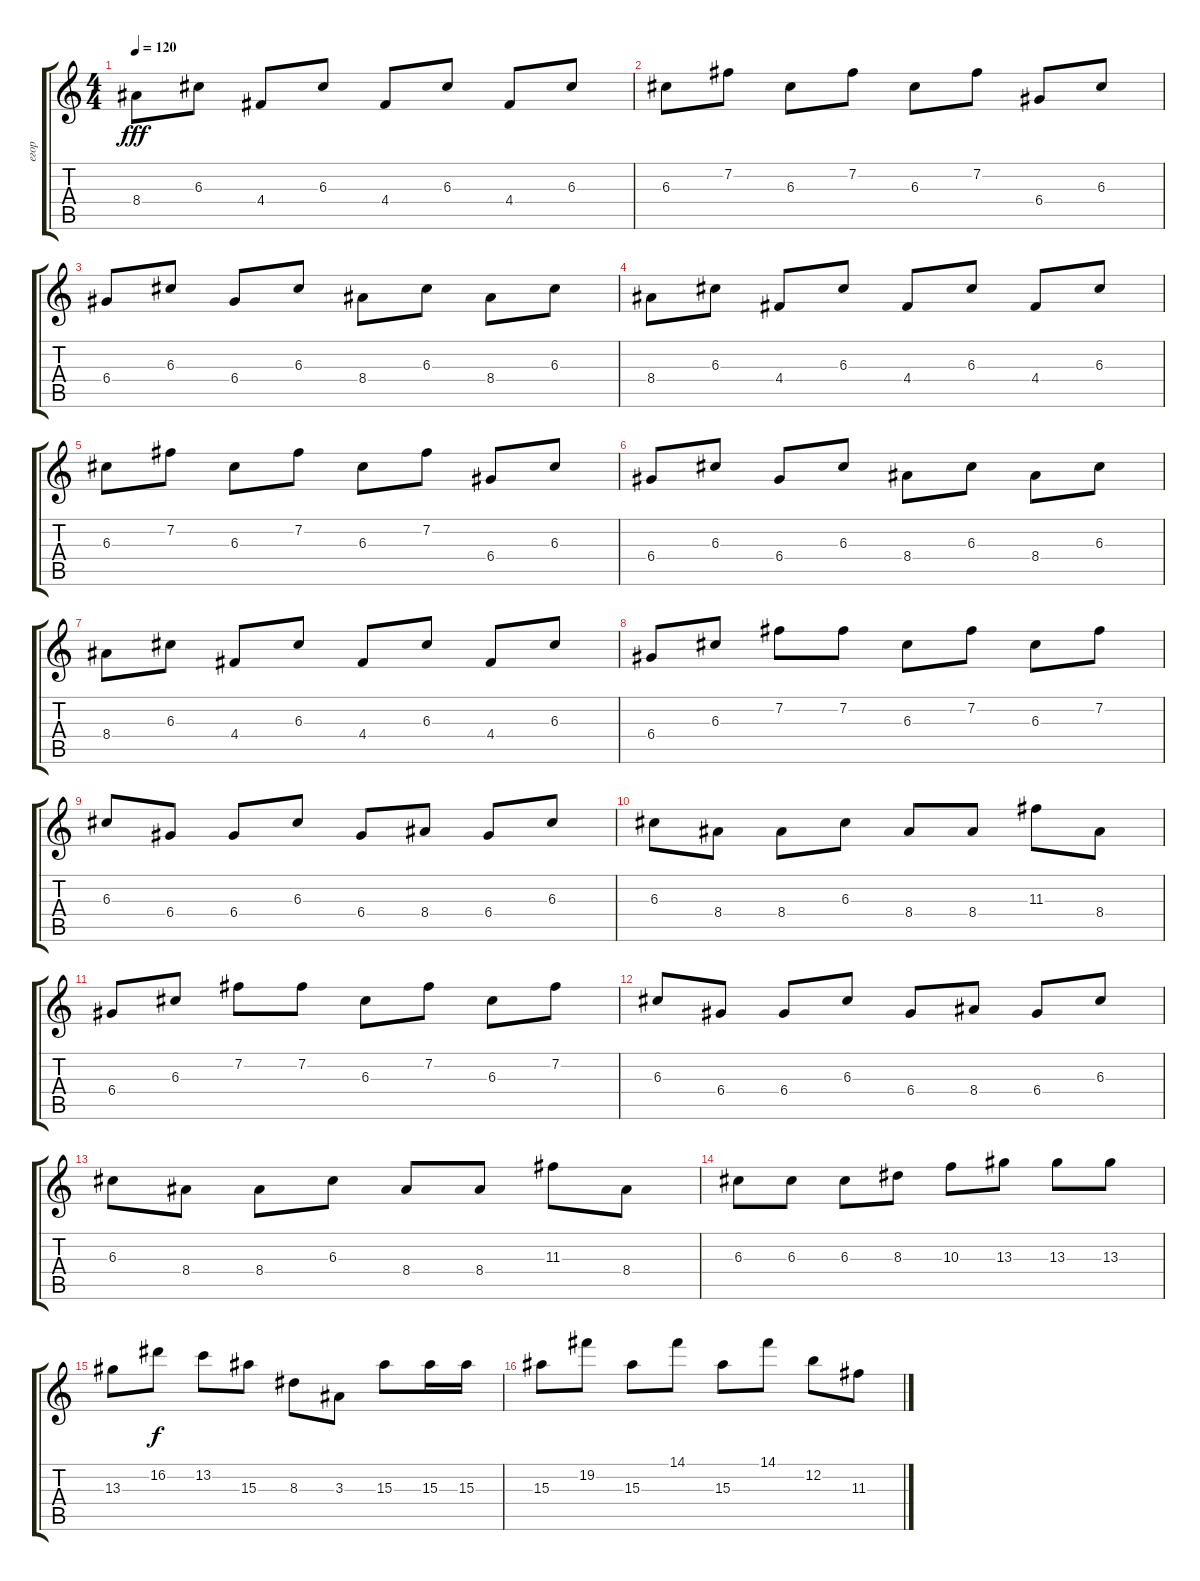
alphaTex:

\track ("егор" "егор") {instrument distortionguitar}
\staff {score tabs}
\tuning (E4 B3 G3 D3 A2 E2) {hide}
\ts (4 4)
\tempo 120
\clef g2
\ks c
8.4.8{dy fff} 6.3.8 4.4.8 6.3.8 4.4.8 6.3.8 4.4.8 6.3.8 |
6.3.8 7.2.8 6.3.8 7.2.8 6.3.8 7.2.8 6.4.8 6.3.8 |
6.4.8 6.3.8 6.4.8 6.3.8 8.4.8 6.3.8 8.4.8 6.3.8 |
8.4.8 6.3.8 4.4.8 6.3.8 4.4.8 6.3.8 4.4.8 6.3.8 |
6.3.8 7.2.8 6.3.8 7.2.8 6.3.8 7.2.8 6.4.8 6.3.8 |
6.4.8 6.3.8 6.4.8 6.3.8 8.4.8 6.3.8 8.4.8 6.3.8 |
8.4.8 6.3.8 4.4.8 6.3.8 4.4.8 6.3.8 4.4.8 6.3.8 |
6.4.8 6.3.8 7.2.8 7.2.8 6.3.8 7.2.8 6.3.8 7.2.8 |
6.3.8 6.4.8 6.4.8 6.3.8 6.4.8 8.4.8 6.4.8 6.3.8 |
6.3.8 8.4.8 8.4.8 6.3.8 8.4.8 8.4.8 11.3.8 8.4.8 |
6.4.8 6.3.8 7.2.8 7.2.8 6.3.8 7.2.8 6.3.8 7.2.8 |
6.3.8 6.4.8 6.4.8 6.3.8 6.4.8 8.4.8 6.4.8 6.3.8 |
6.3.8 8.4.8 8.4.8 6.3.8 8.4.8 8.4.8 11.3.8 8.4.8 |
6.3.8 6.3.8 6.3.8 8.3.8 10.3.8 13.3.8 13.3.8 13.3.8 |
13.3.8 16.2.8{dy f} 13.2.8 15.3.8 8.3.8 3.3.8 15.3.8 15.3.16 15.3.16 |
15.3.8 19.2.8 15.3.8 14.1.8 15.3.8 14.1.8 12.2.8 11.3.8
